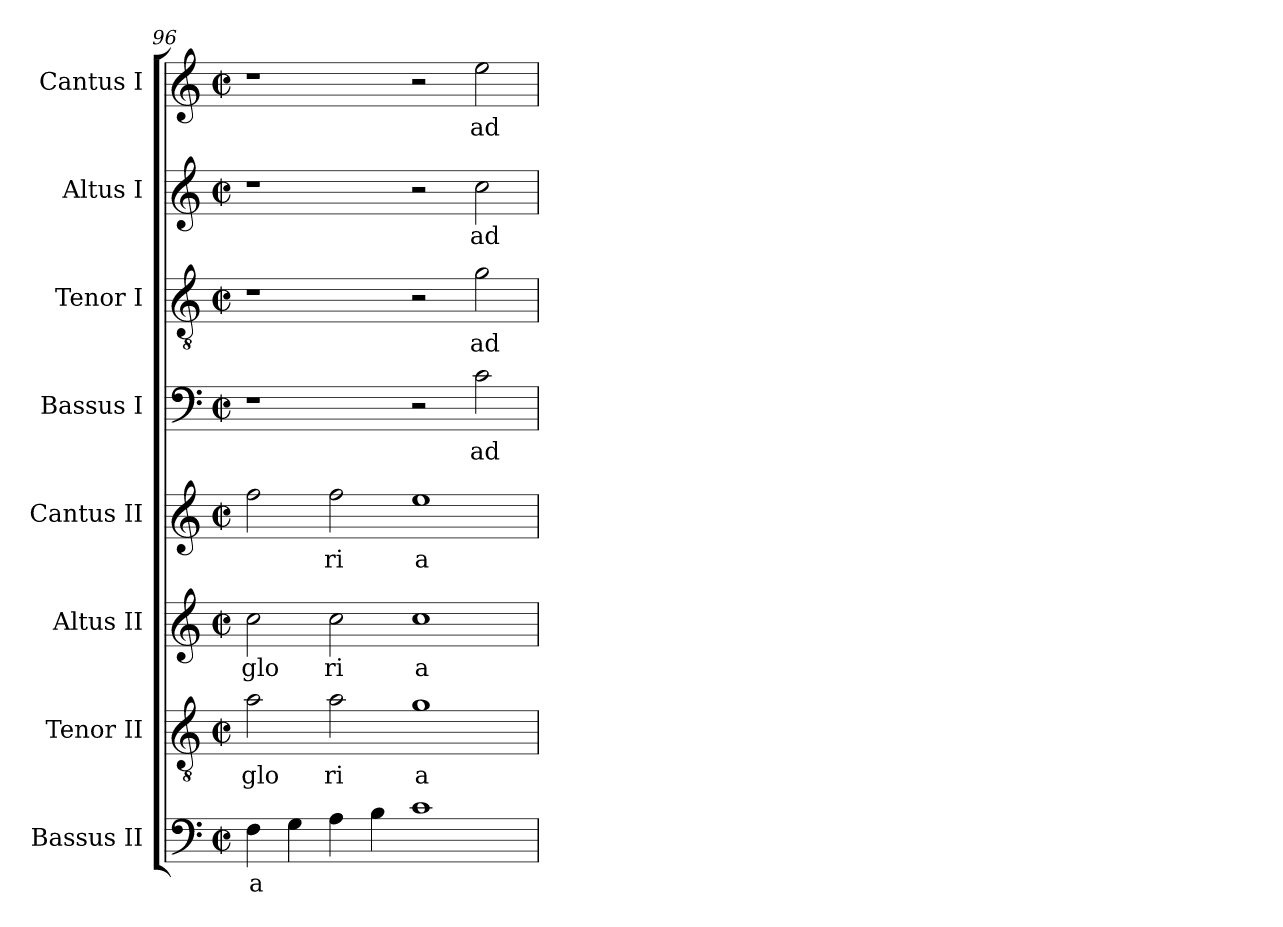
**kern	**text	**kern	**text	**kern	**text	**kern	**text	**kern	**text	**kern	**text	**kern	**text	**kern	**text
*part8	*part8	*part7	*part7	*part6	*part6	*part5	*part5	*part4	*part4	*part3	*part3	*part2	*part2	*part1	*part1
*staff8	*staff8	*staff7	*staff7	*staff6	*staff6	*staff5	*staff5	*staff4	*staff4	*staff3	*staff3	*staff2	*staff2	*staff1	*staff1
*I"Bassus II	*	*I"Tenor II	*	*I"Altus II	*	*I"Cantus II	*	*I"Bassus I	*	*I"Tenor I	*	*I"Altus I	*	*I"Cantus I	*
*clefF4	*	*clefGv2	*	*clefG2	*	*clefG2	*	*clefF4	*	*clefGv2	*	*clefG2	*	*clefG2	*
*	*	*	*	*	*	*	*	*	*	*	*	*k[]	*	*	*
*	*	*	*	*	*	*	*	*	*	*	*	*C:	*	*	*
*M2/2	*	*M2/2	*	*M2/2	*	*M2/2	*	*M2/2	*	*M2/2	*	*M2/2	*	*M2/2	*
*met(c|)	*	*met(c|)	*	*met(c|)	*	*met(c|)	*	*met(c|)	*	*met(c|)	*	*met(c|)	*	*met(c|)	*
=96	=96	=96	=96	=96	=96	=96	=96	=96	=96	=96	=96	=96	=96	=96	=96
!	!LO:LY:b:cj	!	!LO:LY:b:cj	!	!LO:LY:b:cj	!	!	!	!	!	!	!	!	!	!
4F\	a	2a\	glo	2cc\	glo	2ff\	.	1r	.	1r	.	1r	.	1r	.
4G\	.	.	.	.	.	.	.	.	.	.	.	.	.	.	.
!	!	!	!LO:LY:b:cj	!	!LO:LY:b:cj	!	!LO:LY:b:cj	!	!	!	!	!	!	!	!
4A\	.	2a\	ri	2cc\	ri	2ff\	ri	.	.	.	.	.	.	.	.
4B\	.	.	.	.	.	.	.	.	.	.	.	.	.	.	.
!	!	!	!LO:LY:b:cj	!	!LO:LY:b:cj	!	!LO:LY:b:cj	!	!	!	!	!	!	!	!
1c	.	1g	a	1cc	a	1ee	a	2r	.	2r	.	2r	.	2r	.
!	!	!	!	!	!	!	!	!	!LO:LY:b:cj	!	!LO:LY:b:cj	!	!LO:LY:b:cj	!	!LO:LY:b:cj
.	.	.	.	.	.	.	.	2c\	ad	2g\	ad	2cc\	ad	2ee\	ad
=	=	=	=	=	=	=	=	=	=	=	=	=	=	=	=
*-	*-	*-	*-	*-	*-	*-	*-	*-	*-	*-	*-	*-	*-	*-	*-
